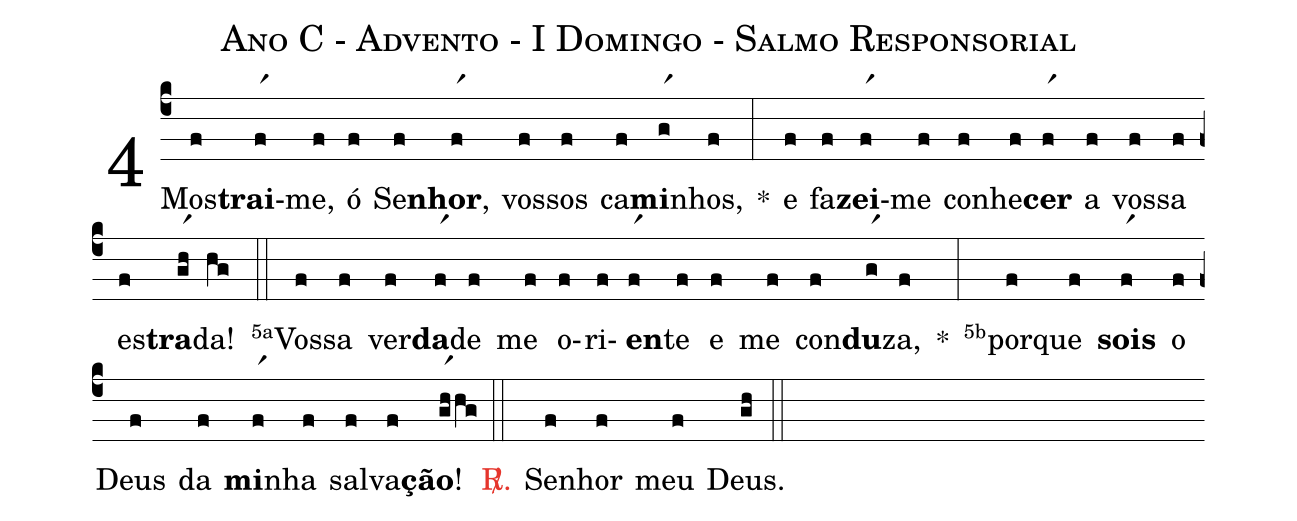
name: Ano C - Advento - I Domingo - Salmo Responsorial;
%%
(c4)

<v>\VSup{4}</v>Mos(f)<b>trai</b>-(fr1)me,(f) ó(f) Se(f)<b>nhor</b>,(fr1) vos(f)sos(f) ca(f)<b>mi</b>(gr1)nhos,(f) *(:)
e(f) fa(f)<b>zei</b>-(fr1)me(f) co(f)nhe(f)<b>cer</b>(fr1) a(f) vos(f)sa(f) es(f)<b>tra</b>(gr1h)da!(hg)

(::)

<v>\VSup{5a}</v>Vos(f)sa(f) ver(f)<b>da</b>(fr1)de(f) me(f) o(f)ri(f)<b>en</b>(fr1)te(f) e(f) me(f) con(f)<b>du</b>(gr1)za,(f) *(:)
<v>\VSup{5b}</v>por(f)que(f) <b>sois</b>(fr1) o(f) Deus(f) da(f) <b>mi</b>(fr1)nha(f) sal(f)va(f)<b>ção</b>!(gr1hhg)

(::)

<c><sp>R/</sp>.</c>() Se(f)nhor(f) meu(f) Deus.(gh)

(::)
